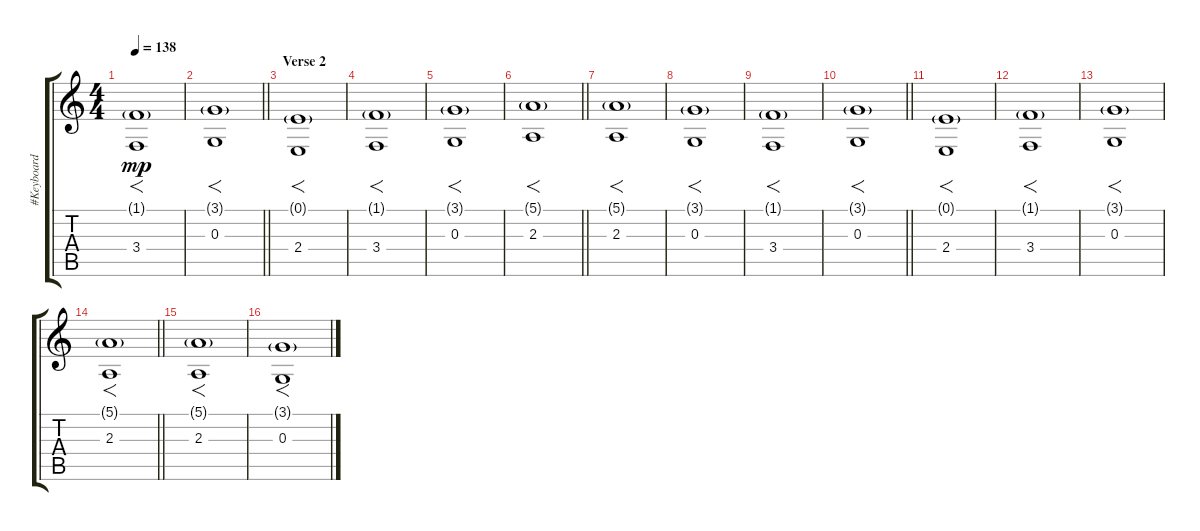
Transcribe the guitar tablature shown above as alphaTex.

\track ("#Keyboard 2 (mixed sound)" "#Keyboard ") {instrument drawbarorgan}
\staff {score tabs}
\tuning (E4 B3 G3 D3 A2 D2) {hide}
\ts (4 4)
\tempo 138
\clef g2
\ks c
(1.1{g} 3.4).1{f dy mp} |
\barLineRight lightlight
(3.1{g} 0.3).1{f} |
\section ("" "Verse 2")
(0.1{g} 2.4).1{f} |
(1.1{g} 3.4).1{f} |
(3.1{g} 0.3).1{f} |
\barLineRight lightlight
(5.1{g} 2.3).1{f} |
(5.1{g} 2.3).1{f} |
(3.1{g} 0.3).1{f} |
(1.1{g} 3.4).1{f} |
\barLineRight lightlight
(3.1{g} 0.3).1{f} |
(0.1{g} 2.4).1{f} |
(1.1{g} 3.4).1{f} |
(3.1{g} 0.3).1{f} |
\barLineRight lightlight
(5.1{g} 2.3).1{f} |
(5.1{g} 2.3).1{f} |
(3.1{g} 0.3).1{f}
